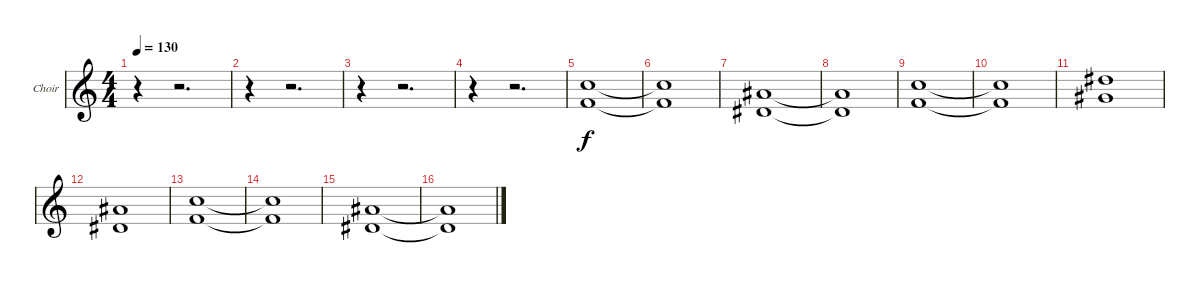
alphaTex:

\defaultSystemsLayout 4
\bracketExtendMode groupsimilarinstruments
\firstSystemTrackNameOrientation horizontal
\otherSystemsTrackNameOrientation horizontal
\track ("Choir" "Choir") {instrument acousticguitarsteel}
\staff {score}
\tuning (D4 A3 F3 C3 G2 D2)
\ts (4 4)
\tempo 130
\clef g2
\scale
0.333333
\ks c
r.4{dy f} r.2{d} |
\scale
0.333333 r.4 r.2{d} |
\scale
0.333333 r.4 r.2{d} |
\scale
0.333333 r.4 r.2{d} |
\scale
0.333333 (7.3 5.4).1 |
\scale
0.333333 (7.3{t} 5.4{t}).1 |
\scale
0.333333 (5.3 3.4).1 |
\scale
0.333333 (5.3{t} 3.4{t}).1 |
\scale
0.333333 (7.3 5.4).1 |
\scale
0.333333 (7.3{t} 5.4{t}).1 |
\scale
0.333333 (6.2 3.3).1 |
\scale
0.333333 (5.3 3.4).1 |
\scale
0.333333 (7.3 5.4).1 |
\scale
0.333333 (7.3{t} 5.4{t}).1 |
\scale
0.333333 (5.3 3.4).1 |
\scale
0.333333 (5.3{t} 3.4{t}).1
